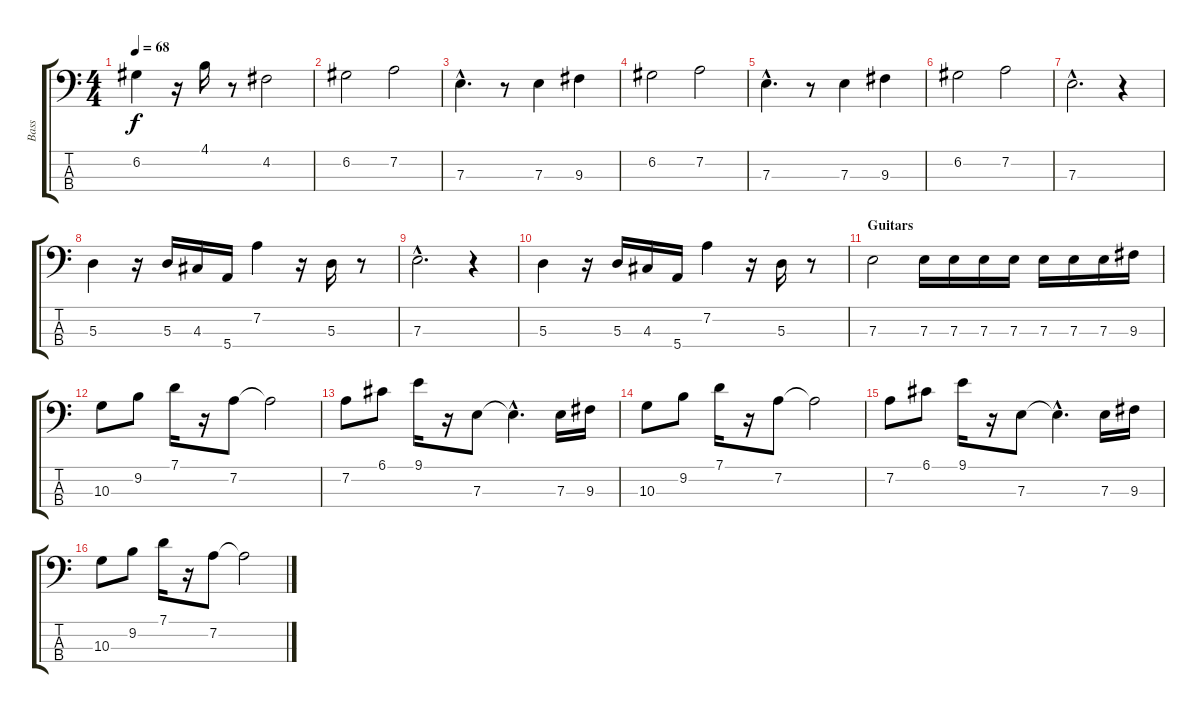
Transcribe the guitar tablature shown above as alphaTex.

\track ("Bass" "Bass") {instrument electricbassfinger}
\staff {score tabs}
\tuning (G2 D2 A1 E1) {hide}
\ts (4 4)
\tempo 68
\clef f4
\ks c
6.2.4{dy f} r.16 4.1.16 r.8 4.2.2 |
6.2.2 7.2.2 |
7.3{hac}.4{d} r.8 7.3.4 9.3.4 |
6.2.2 7.2.2 |
7.3{hac}.4{d} r.8 7.3.4 9.3.4 |
6.2.2 7.2.2 |
7.3{hac}.2{d} r.4 |
5.3.4 r.16 5.3.16 4.3.16 5.4.16 7.2.4 r.16 5.3.16 r.8 |
7.3{hac}.2{d} r.4 |
5.3.4 r.16 5.3.16 4.3.16 5.4.16 7.2.4 r.16 5.3.16 r.8 |
\section ("" "Guitars")
7.3.2 7.3.16 7.3.16 7.3.16 7.3.16 7.3.16 7.3.16 7.3.16 9.3.16 |
10.3.8 9.2.8 7.1.16 r.16 7.2.8 7.2{t}.2 |
7.2.8 6.1.8 9.1.16 r.16 7.3.8 7.3{hac t}.4{d} 7.3.16 9.3.16 |
10.3.8 9.2.8 7.1.16 r.16 7.2.8 7.2{t}.2 |
7.2.8 6.1.8 9.1.16 r.16 7.3.8 7.3{hac t}.4{d} 7.3.16 9.3.16 |
10.3.8 9.2.8 7.1.16 r.16 7.2.8 7.2{t}.2
